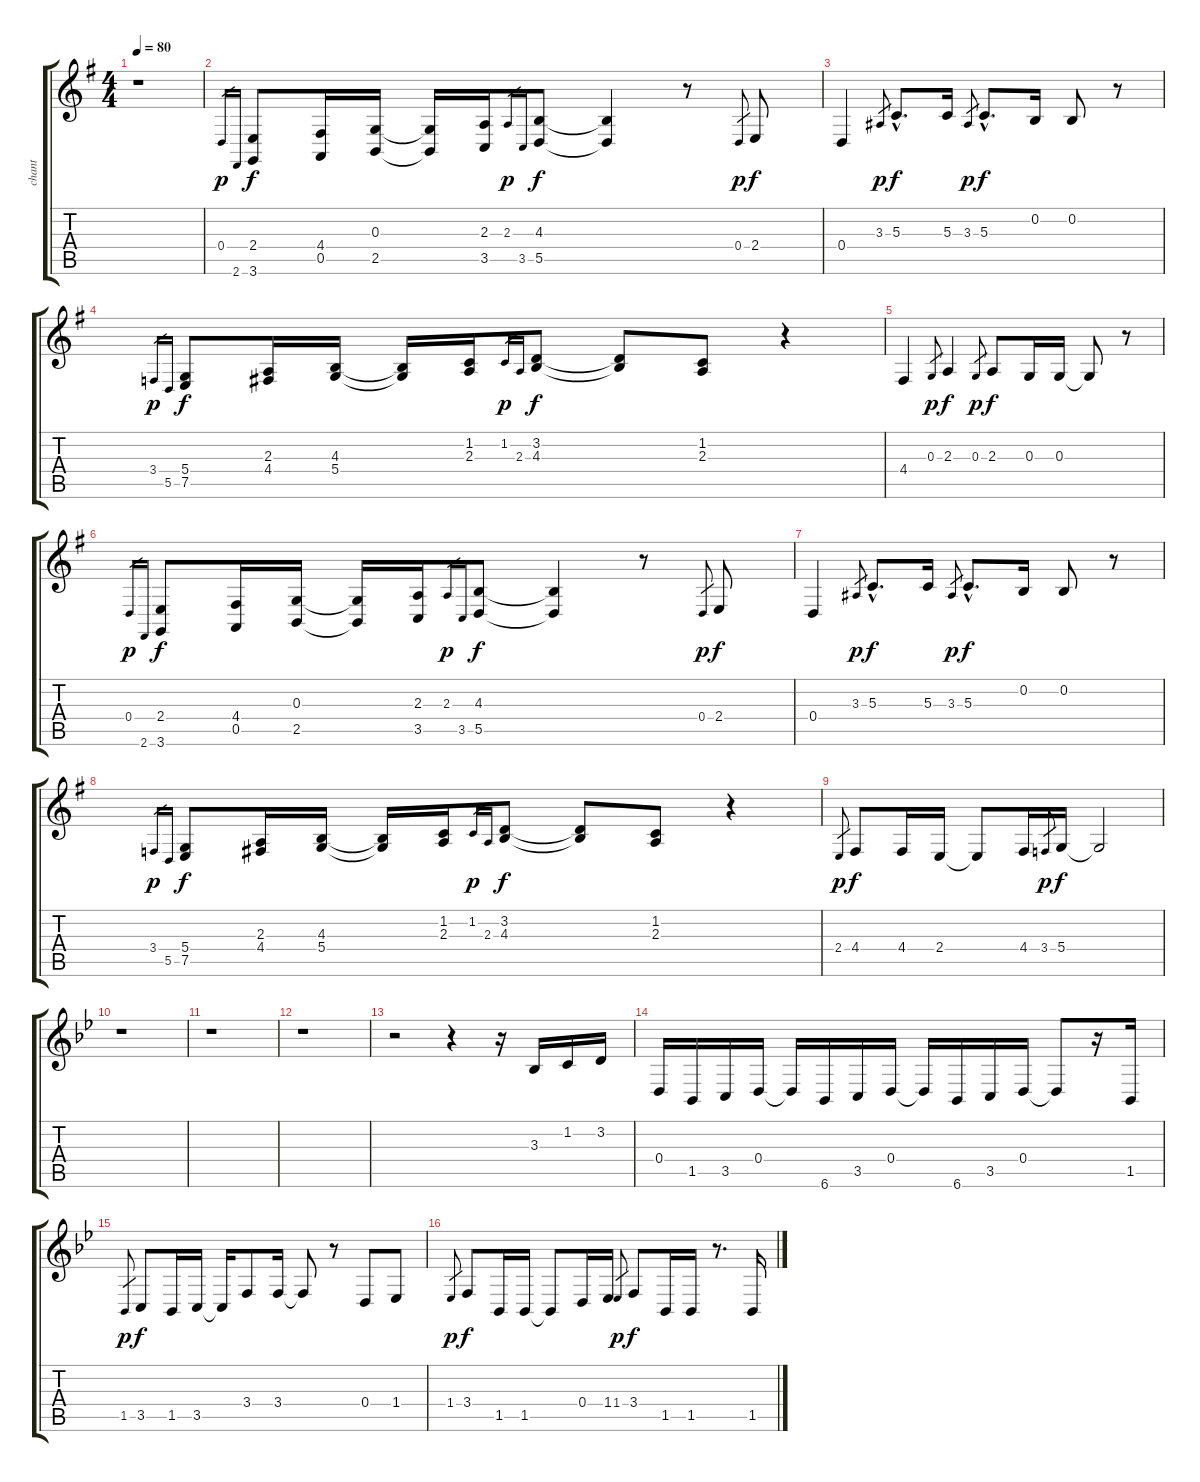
\track ("chant" "chant") {instrument lead6voice}
\staff {score tabs}
\tuning (E4 B3 G3 D3 A2 E2) {hide}
\ts (4 4)
\tempo 80
\clef g2
\ks g
r.1{dy f} |
0.4.16{gr dy p} 2.6.16{gr} (2.4 3.6).8{dy f} (4.4 0.5).16 (0.3 2.5).16 (0.3{t} 2.5{t}).16 (2.3 3.5).16 2.3.16{gr dy p} 3.5.16{gr} (4.3 5.5).8{dy f} (4.3{t} 5.5{t}).4 r.8 0.4.8{gr dy p} 2.4.8{dy f} |
0.4.4 3.3.8{gr dy p} 5.3{hac}.8{d dy f} 5.3.16 3.3.8{gr dy p} 5.3{hac}.8{d dy f} 0.2.16 0.2.8 r.8 |
3.4.16{gr dy p} 5.5.16{gr} (5.4 7.5).8{dy f} (2.3 4.4).16 (4.3 5.4).16 (4.3{t} 5.4{t}).16 (1.2 2.3).16 1.2.16{gr dy p} 2.3.16{gr} (3.2 4.3).8{dy f} (3.2{t} 4.3{t}).8 (1.2 2.3).8 r.4 |
4.4.4 0.3.8{gr dy p} 2.3.4{dy f} 0.3.8{gr dy p} 2.3.8{dy f} 0.3.16 0.3.16 0.3{t}.8 r.8 |
0.4.16{gr dy p} 2.6.16{gr} (2.4 3.6).8{dy f} (4.4 0.5).16 (0.3 2.5).16 (0.3{t} 2.5{t}).16 (2.3 3.5).16 2.3.16{gr dy p} 3.5.16{gr} (4.3 5.5).8{dy f} (4.3{t} 5.5{t}).4 r.8 0.4.8{gr dy p} 2.4.8{dy f} |
0.4.4 3.3.8{gr dy p} 5.3{hac}.8{d dy f} 5.3.16 3.3.8{gr dy p} 5.3{hac}.8{d dy f} 0.2.16 0.2.8 r.8 |
3.4.16{gr dy p} 5.5.16{gr} (5.4 7.5).8{dy f} (2.3 4.4).16 (4.3 5.4).16 (4.3{t} 5.4{t}).16 (1.2 2.3).16 1.2.16{gr dy p} 2.3.16{gr} (3.2 4.3).8{dy f} (3.2{t} 4.3{t}).8 (1.2 2.3).8 r.4 |
2.4.8{gr dy p} 4.4.8{dy f} 4.4.16 2.4.16 2.4{t}.8 4.4.16 3.4.8{gr dy p} 5.4.16{dy f} 5.4{t}.2 |
\ks bb
r.1 |
r.1 |
r.1 |
r.2 r.4 r.16 3.3.16 1.2.16 3.2.16 |
0.4.16 1.5.16 3.5.16 0.4.16 0.4{t}.16 6.6.16 3.5.16 0.4.16 0.4{t}.16 6.6.16 3.5.16 0.4.16 0.4{t}.8 r.16 1.5.16 |
1.5.8{gr dy p} 3.5.8{dy f} 1.5.16 3.5.16 3.5{t}.16 3.4.8 3.4.16 3.4{t}.8 r.8 0.4.8 1.4.8 |
1.4.8{gr dy p} 3.4.8{dy f} 1.5.16 1.5.16 1.5{t}.8 0.4.16 1.4.16 1.4.8{gr dy p} 3.4.8{dy f} 1.5.16 1.5.16 r.8{d} 1.5.16
